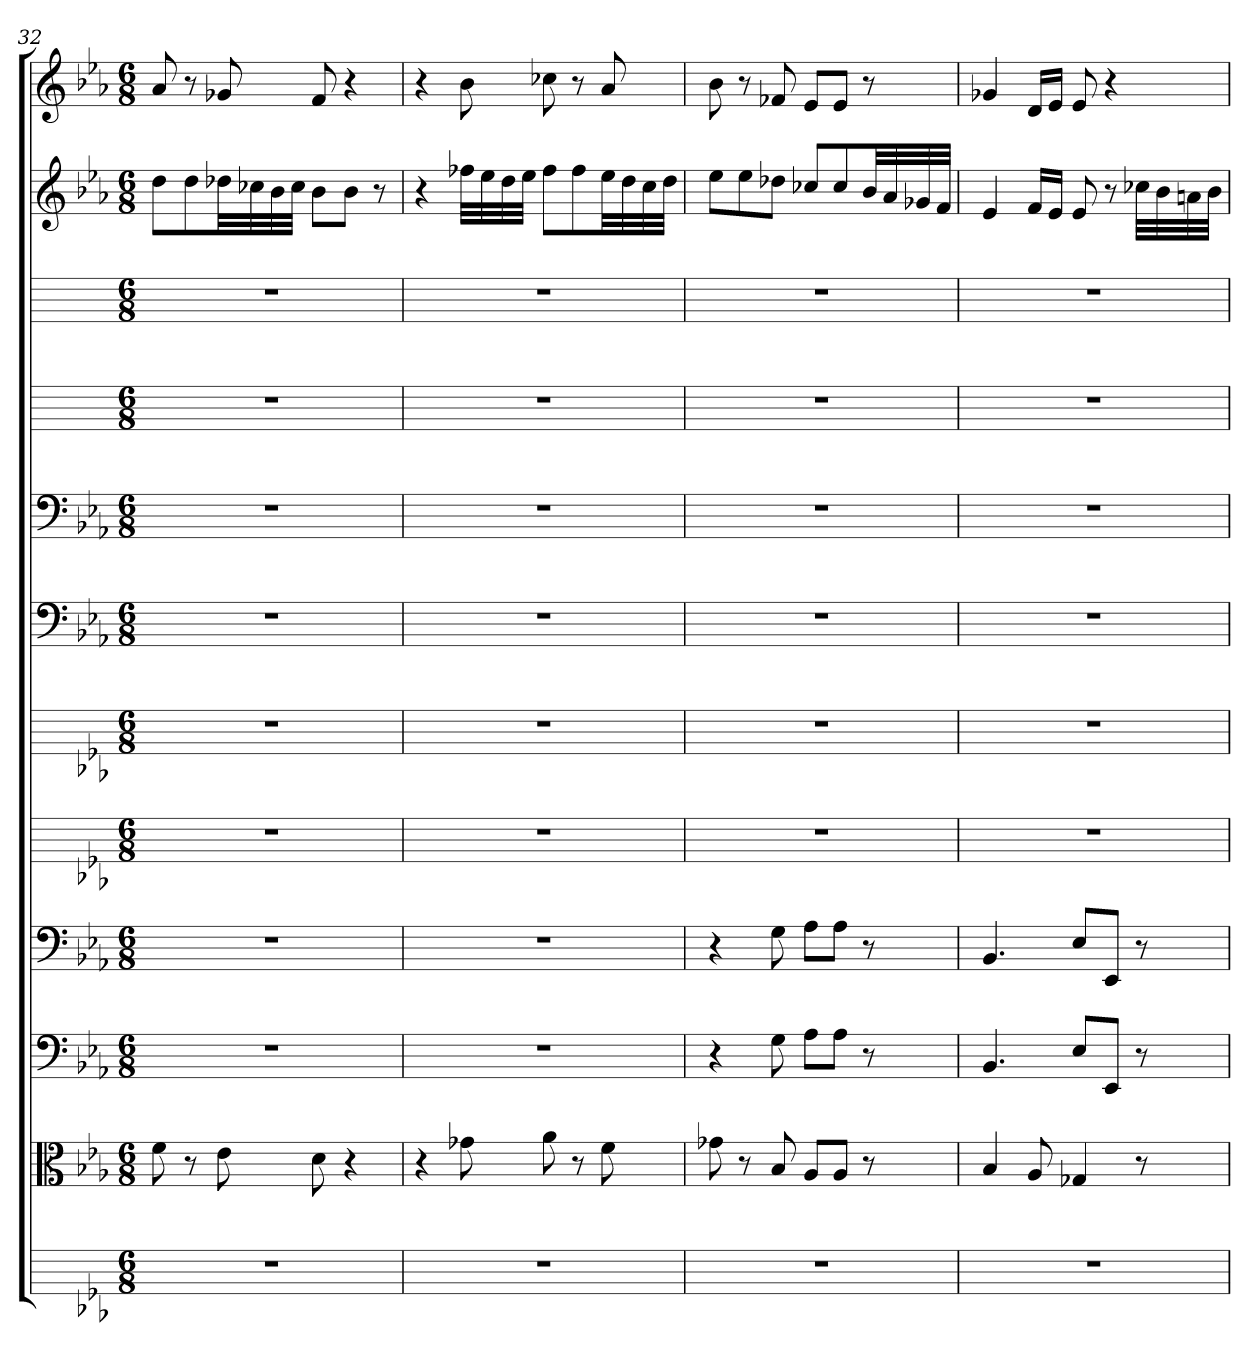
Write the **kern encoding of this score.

**kern	**kern	**kern	**kern	**kern	**kern	**kern	**kern	**kern	**kern	**kern	**kern
*part12	*part11	*part10	*part9	*part8	*part7	*part6	*part5	*part4	*part3	*part2	*part1
*staff12	*staff11	*staff10	*staff9	*staff8	*staff7	*staff6	*staff5	*staff4	*staff3	*staff2	*staff1
*	*clefC3	*clefF4	*clefF4	*	*	*clefF4	*clefF4	*	*	*	*
*k[b-e-a-]	*k[b-e-a-]	*k[b-e-a-]	*k[b-e-a-]	*k[b-e-a-]	*k[b-e-a-]	*k[b-e-a-]	*k[b-e-a-]	*k[]	*k[]	*k[b-e-a-]	*k[b-e-a-]
*E-:	*E-:	*E-:	*E-:	*E-:	*E-:	*E-:	*E-:	*	*	*E-:	*E-:
*M6/8	*M6/8	*M6/8	*M6/8	*M6/8	*M6/8	*M6/8	*M6/8	*M6/8	*M6/8	*M6/8	*M6/8
=32	=32	=32	=32	=32	=32	=32	=32	=32	=32	=32	=32
2.r	8f	2.r	2.r	2.r	2.r	2.r	2.r	2.r	2.r	8ddL	8a-
.	8r	.	.	.	.	.	.	.	.	8dd	8r
.	8e-	.	.	.	.	.	.	.	.	32dd-XLL	8g-X
.	.	.	.	.	.	.	.	.	.	32cc-X	.
.	.	.	.	.	.	.	.	.	.	32b-	.
.	.	.	.	.	.	.	.	.	.	32cc-JJJ	.
.	8d	.	.	.	.	.	.	.	.	8b-L	8f
.	4r	.	.	.	.	.	.	.	.	8b-J	4r
.	.	.	.	.	.	.	.	.	.	8r	.
=33	=33	=33	=33	=33	=33	=33	=33	=33	=33	=33	=33
2.r	4r	2.r	2.r	2.r	2.r	2.r	2.r	2.r	2.r	4r	4r
.	8g-X	.	.	.	.	.	.	.	.	32ff-XLLL	8b-
.	.	.	.	.	.	.	.	.	.	32ee-	.
.	.	.	.	.	.	.	.	.	.	32dd	.
.	.	.	.	.	.	.	.	.	.	32ee-JJJ	.
.	8a-	.	.	.	.	.	.	.	.	8ff-L	8cc-X
.	8r	.	.	.	.	.	.	.	.	8ff-	8r
.	8f	.	.	.	.	.	.	.	.	32ee-LL	8a-
.	.	.	.	.	.	.	.	.	.	32dd	.
.	.	.	.	.	.	.	.	.	.	32cc	.
.	.	.	.	.	.	.	.	.	.	32ddJJJ	.
=34	=34	=34	=34	=34	=34	=34	=34	=34	=34	=34	=34
2.r	8g-X	4r	4r	2.r	2.r	2.r	2.r	2.r	2.r	8ee-L	8b-
.	8r	.	.	.	.	.	.	.	.	8ee-	8r
.	8B-	8G	8G	.	.	.	.	.	.	8dd-XJ	8f-X
.	8A-/L	8A-\L	8A-\L	.	.	.	.	.	.	8cc-XL	8e-L
.	8A-/J	8A-\J	8A-\J	.	.	.	.	.	.	8cc-	8e-J
.	8r	8r	8r	.	.	.	.	.	.	32b-LL	8r
.	.	.	.	.	.	.	.	.	.	32a-	.
.	.	.	.	.	.	.	.	.	.	32g-X	.
.	.	.	.	.	.	.	.	.	.	32fJJJ	.
=35	=35	=35	=35	=35	=35	=35	=35	=35	=35	=35	=35
2.r	4B-	4.BB-	4.BB-	2.r	2.r	2.r	2.r	2.r	2.r	4e-	4g-X
.	8A-	.	.	.	.	.	.	.	.	16fLL	16dLL
.	.	.	.	.	.	.	.	.	.	16e-JJ	16e-JJ
.	4G-X	8E-/L	8E-/L	.	.	.	.	.	.	8e-	8e-
.	.	8EE-/J	8EE-/J	.	.	.	.	.	.	8r	4r
.	8r	8r	8r	.	.	.	.	.	.	32cc-XLLL	.
.	.	.	.	.	.	.	.	.	.	32b-	.
.	.	.	.	.	.	.	.	.	.	32an	.
.	.	.	.	.	.	.	.	.	.	32b-JJJ	.
=	=	=	=	=	=	=	=	=	=	=	=
*-	*-	*-	*-	*-	*-	*-	*-	*-	*-	*-	*-
